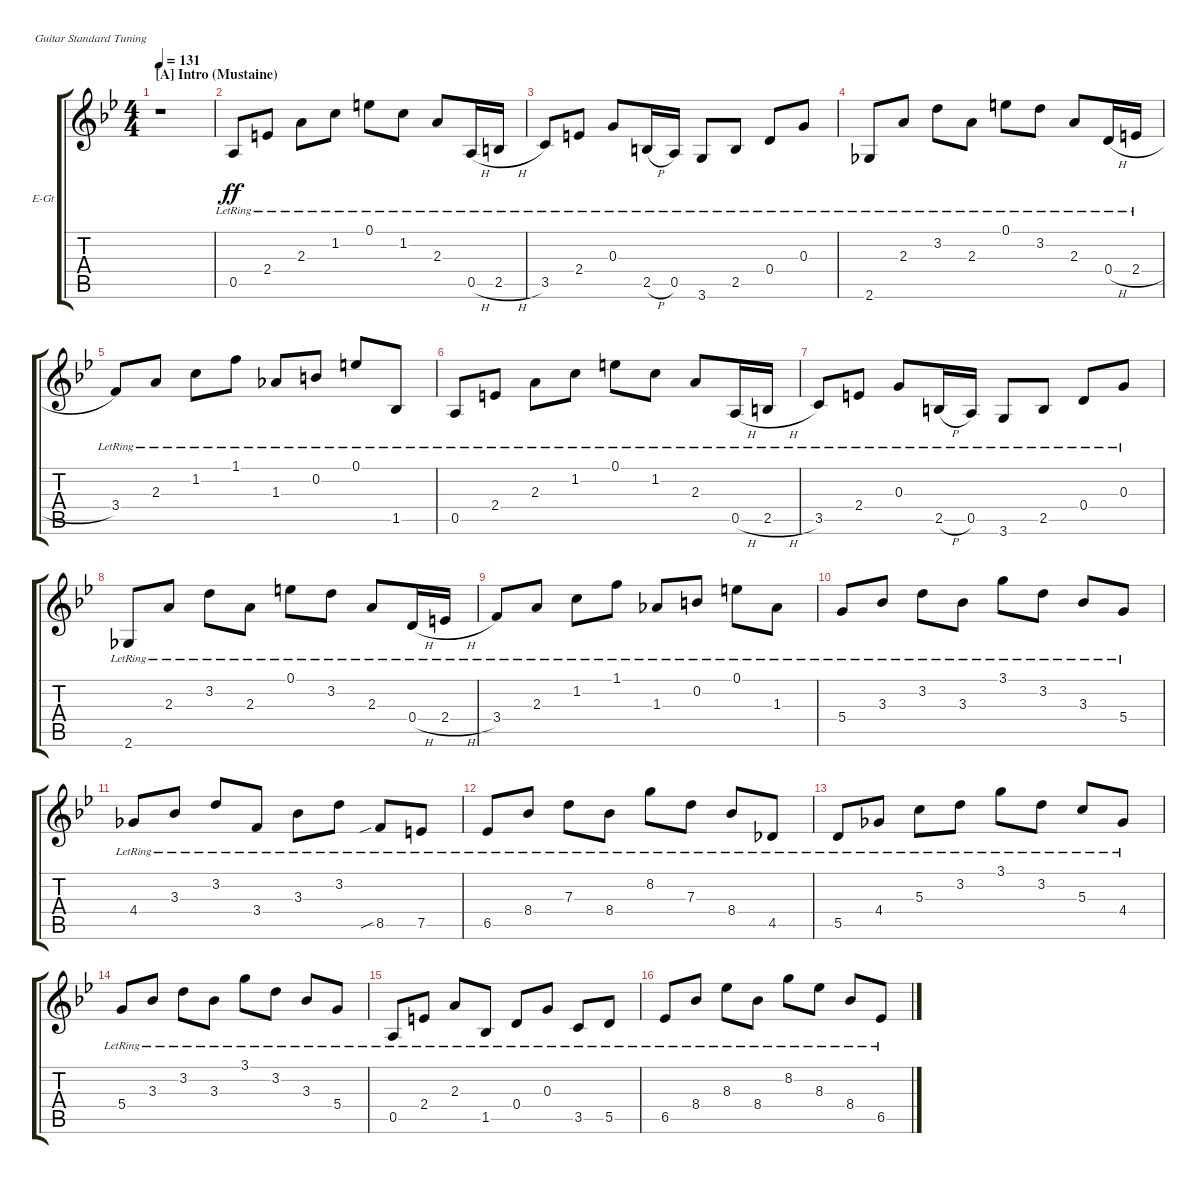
\bracketExtendMode groupsimilarinstruments
\firstSystemTrackNameOrientation horizontal
\otherSystemsTrackNameOrientation horizontal
\track ("Clean Guitar 1" "E-Gt") {instrument electricguitarclean}
\staff {score tabs}
\tuning (E4 B3 G3 D3 A2 E2)
\ts (4 4)
\section ("A" "Intro (Mustaine)")
\tempo 131
\clef g2
\scale
0.521236
\ks gminor
r.1{dy ff instrument electricguitarclean} |
\scale
0.239382 0.5{lr}.8 2.4{lr}.8 2.3{lr}.8 1.2{lr}.8 0.1{lr}.8 1.2{lr}.8 2.3{lr}.8 0.5{h lr}.16 2.5{h lr}.16 |
\scale
0.239382 3.5{lr}.8 2.4{lr}.8 0.3{lr}.8 2.5{h lr}.16 0.5{lr}.16 3.6{lr}.8 2.5{lr}.8 0.4{lr}.8 0.3{lr}.8 |
\scale
0.333333 2.6{lr}.8 2.3{lr}.8 3.2{lr}.8 2.3{lr}.8 0.1{lr}.8 3.2{lr}.8 2.3{lr}.8 0.4{h lr}.16 2.4{h lr}.16 |
\scale
0.333333 3.4{lr}.8 2.3{lr}.8 1.2{lr}.8 1.1{lr}.8 1.3{lr}.8 0.2{lr}.8 0.1{lr}.8 1.5{lr}.8 |
\scale
0.333333 0.5{lr}.8 2.4{lr}.8 2.3{lr}.8 1.2{lr}.8 0.1{lr}.8 1.2{lr}.8 2.3{lr}.8 0.5{h lr}.16 2.5{h lr}.16 |
\scale
0.333333 3.5{lr}.8 2.4{lr}.8 0.3{lr}.8 2.5{h lr}.16 0.5{lr}.16 3.6{lr}.8 2.5{lr}.8 0.4{lr}.8 0.3{lr}.8 |
\scale
0.333333 2.6{lr}.8 2.3{lr}.8 3.2{lr}.8 2.3{lr}.8 0.1{lr}.8 3.2{lr}.8 2.3{lr}.8 0.4{h lr}.16 2.4{h lr}.16 |
\scale
0.333333 3.4{lr}.8 2.3{lr}.8 1.2{lr}.8 1.1{lr}.8 1.3{lr}.8 0.2{lr}.8 0.1{lr}.8 1.3{lr}.8 |
\scale
0.333333 5.4{lr}.8 3.3{lr}.8 3.2{lr}.8 3.3{lr}.8 3.1{lr}.8 3.2{lr}.8 3.3{lr}.8 5.4{lr}.8 |
\scale
0.333333 4.4{lr}.8 3.3{lr}.8 3.2{lr}.8 3.4{lr}.8 3.3{lr}.8 3.2{lr}.8 8.5{sib lr}.8 7.5{lr}.8 |
\scale
0.333333 6.5{lr}.8 8.4{lr}.8 7.3{lr}.8 8.4{lr}.8 8.2{lr}.8 7.3{lr}.8 8.4{lr}.8 4.5{lr}.8 |
\scale
0.333333 5.5{lr}.8 4.4{lr}.8 5.3{lr}.8 3.2{lr}.8 3.1{lr}.8 3.2{lr}.8 5.3{lr}.8 4.4{lr}.8 |
\scale
0.333333 5.4{lr}.8 3.3{lr}.8 3.2{lr}.8 3.3{lr}.8 3.1{lr}.8 3.2{lr}.8 3.3{lr}.8 5.4{lr}.8 |
\scale
0.333333 0.5{lr}.8 2.4{lr}.8 2.3{lr}.8 1.5{lr}.8 0.4{lr}.8 0.3{lr}.8 3.5{lr}.8 5.5{lr}.8 |
\scale
0.333333 6.5{lr}.8 8.4{lr}.8 8.3{lr}.8 8.4{lr}.8 8.2{lr}.8 8.3{lr}.8 8.4{lr}.8 6.5{lr}.8
